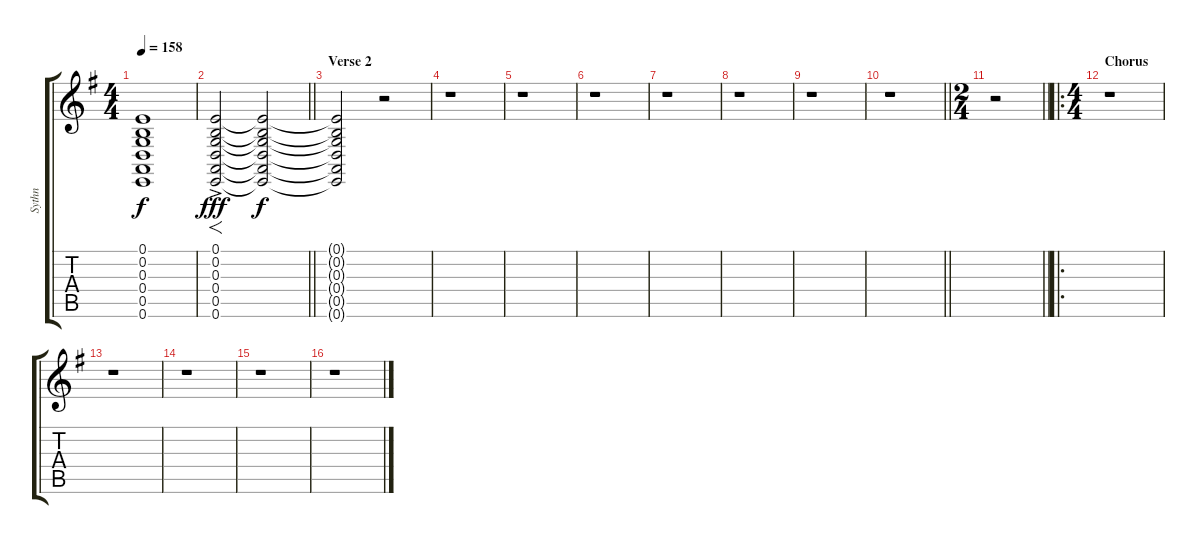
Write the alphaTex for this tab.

\track ("Sythn" "Sythn") {instrument pad6metallic}
\staff {score tabs}
\tuning (E4 B3 G3 D3 A2 E2) {hide}
\ts (4 4)
\tempo 158
\clef g2
\ks g
(0.1{t} 0.2{t} 0.3{t} 0.4{t} 0.5{t} 0.6{t}).1{dy f volume 16} |
\barLineRight lightlight
(0.1{ac} 0.2{ac} 0.3{ac} 0.4{ac} 0.5{ac} 0.6{ac}).2{f dy fff volume 16} (0.1{t} 0.2{t} 0.3{t} 0.4{t} 0.5{t} 0.6{t}).2{dy f} |
\section ("" "Verse 2")
(0.1{t} 0.2{t} 0.3{t} 0.4{t} 0.5{t} 0.6{t}).2{volume 3} r.2 |
r.1 |
r.1 |
r.1 |
r.1 |
r.1 |
r.1 |
\barLineRight lightlight
r.1 |
\ts (2 4)
\barLineRight lightlight
r.2 |
\ro
\ts (4 4)
\section ("" "Chorus")
r.1 |
r.1 |
r.1 |
r.1 |
r.1
